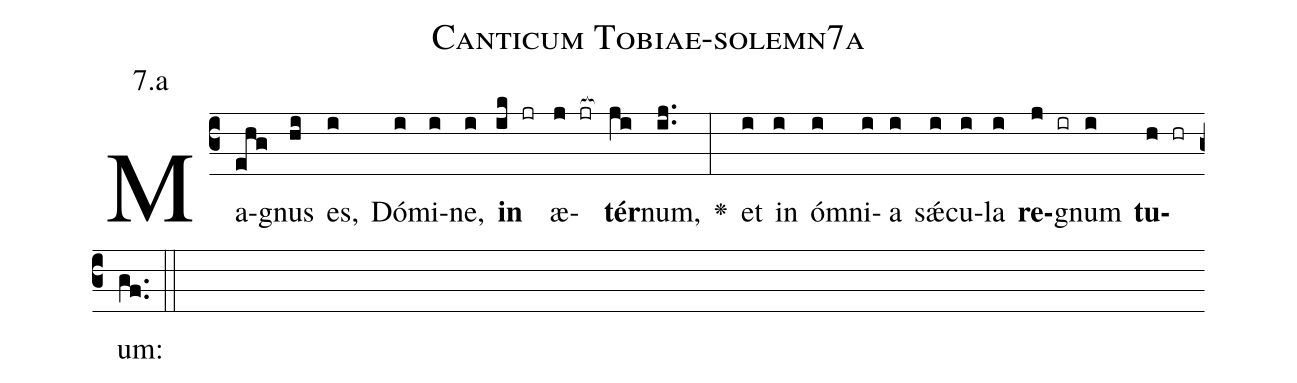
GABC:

name: Canticum Tobiae-solemn7a;
annotation: 7.a;
%%
(c3)Ma(ehg)gnus(hi) es,(i) Dó(i)mi(i)ne,(i) <b>in</b>(ik jr) æ(j jr[ocb:1{])<b>tér</b>(ji[ocb:0}])num,(ij..) <v>\greheightstar</v>(:) et(i) in(i) óm(i)ni(i)a(i) sǽ(i)cu(i)la(i) <b>re</b>(j ir)gnum(i) <b>tu</b>(h hr)um:(gf..) (::)


%E(i) u(i) o(j) u(i) a(h) e.(gf..) (::)
